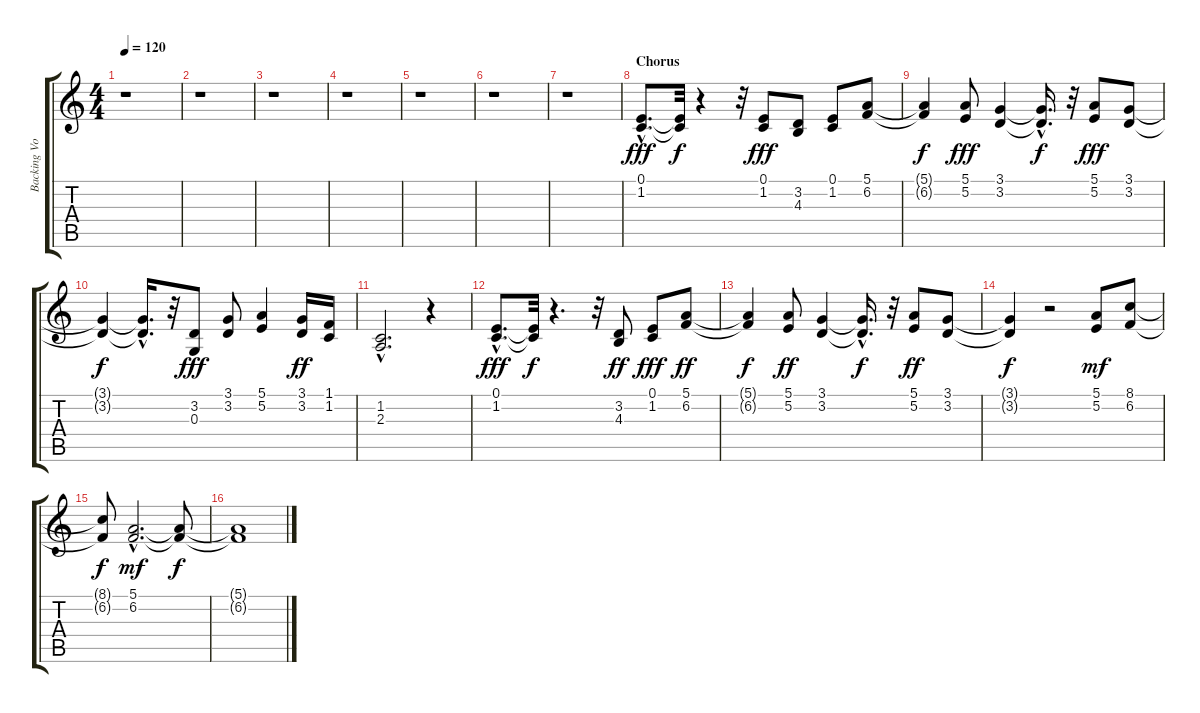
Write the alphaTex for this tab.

\track ("Backing Vocals" "Backing Vo") {instrument choiraahs}
\staff {score tabs}
\tuning (E4 B3 G3 D3 A2 E2) {hide}
\ts (4 4)
\tempo 120
\clef g2
\ks c
r.1{dy fff} |
r.1 |
r.1 |
r.1 |
r.1 |
r.1 |
r.1 |
\section ("" "Chorus")
(0.1{hac} 1.2{hac}).8{d} (0.1{t} 1.2{t}).32{dy f} r.4 r.32 (0.1 1.2).8{dy fff} (3.2 4.3).8 (0.1 1.2).8 (5.1 6.2).8 |
(5.1{t} 6.2{t}).4{dy f} (5.1 5.2).8{dy fff} (3.1 3.2).4 (3.1{hac t} 3.2{hac t}).16{d dy f} r.32 (5.1 5.2).8{dy fff} (3.1 3.2).8 |
(3.1{t} 3.2{t}).4{dy f} (3.1{hac t} 3.2{hac t}).16{d} r.32 (3.2 0.3).8{dy fff} (3.1 3.2).8 (5.1 5.2).4 (3.1 3.2).16{dy ff} (1.1 1.2).16 |
(1.2{hac} 2.3{hac}).2{d} r.4 |
(0.1{hac} 1.2{hac}).8{d dy fff} (0.1{t} 1.2{t}).32{dy f} r.4{d} r.32 (3.2 4.3).8{dy ff} (0.1 1.2).8{dy fff} (5.1 6.2).8{dy ff} |
(5.1{t} 6.2{t}).4{dy f} (5.1 5.2).8{dy ff} (3.1 3.2).4 (3.1{hac t} 3.2{hac t}).16{d dy f} r.32 (5.1 5.2).8{dy ff} (3.1 3.2).8 |
(3.1{t} 3.2{t}).4{dy f} r.2 (5.1 5.2).8{dy mf} (8.1 6.2).8 |
(8.1{t} 6.2{t}).8{dy f} (5.1{hac} 6.2{hac}).2{d dy mf} (5.1{t} 6.2{t}).8{dy f} |
(5.1{t} 6.2{t}).1
